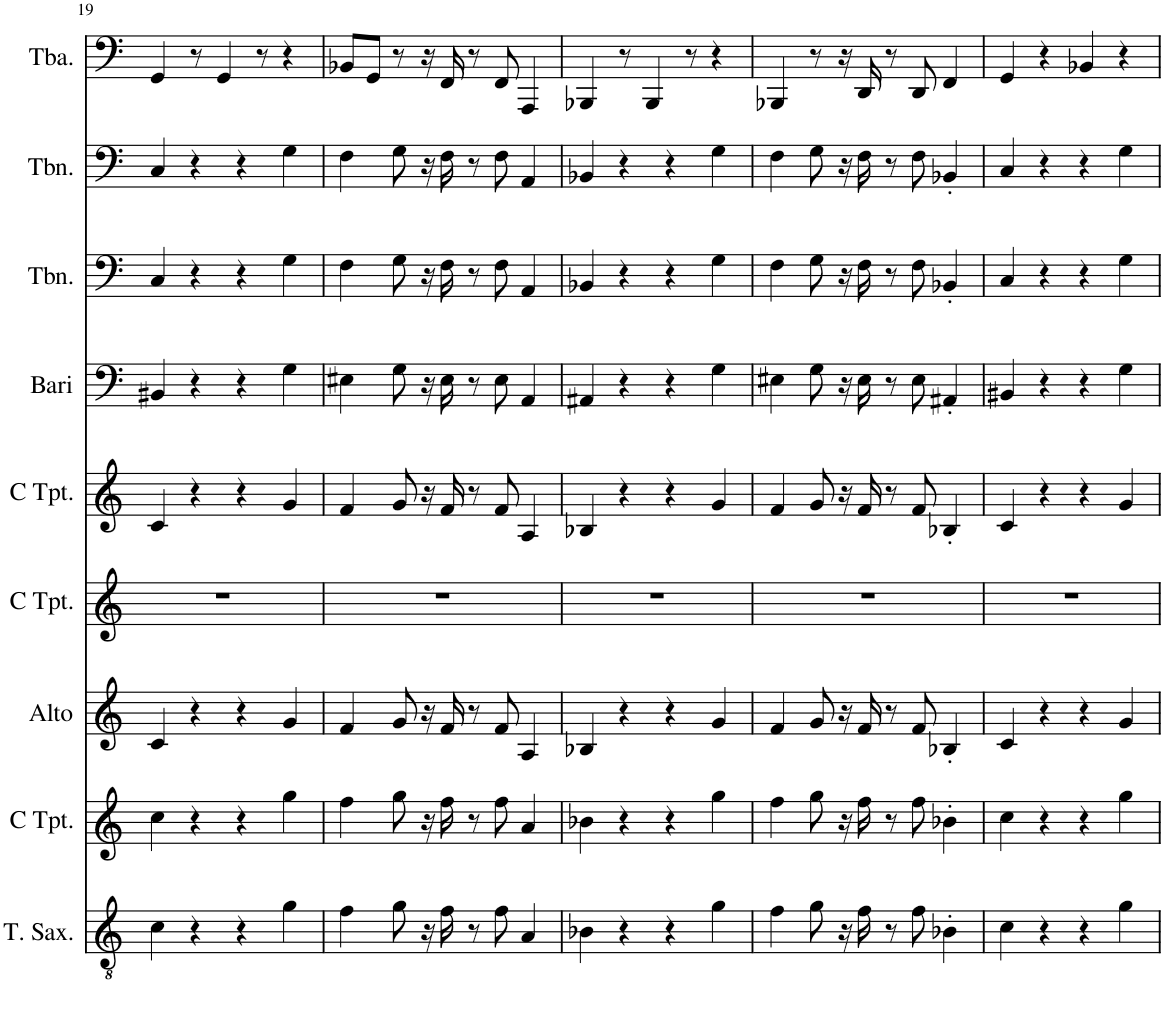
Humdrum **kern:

**kern	**kern	**kern	**kern	**kern	**kern	**kern	**kern	**kern
*part9	*part8	*part7	*part6	*part5	*part4	*part3	*part2	*part1
*staff9	*staff8	*staff7	*staff6	*staff5	*staff4	*staff3	*staff2	*staff1
*I"Tenor Saxophone	*I"C Trumpet	*I"Alto Sax	*I"C Trumpet	*I"C Trumpet	*I"Baritone Sax	*I"Trombone	*I"Trombone	*I"Tuba
*I'T. Sax.	*I'C Tpt.	*I'Alto	*I'C Tpt.	*I'C Tpt.	*I'Bari	*I'Tbn.	*I'Tbn.	*I'Tba.
!!LO:PB:g=z
*clefGv2	*clefG2	*clefG2	*clefG2	*clefG2	*clefF4	*clefF4	*clefF4	*clefF4
*Trd8c14	*	*	*	*	*	*	*	*
*k[]	*k[]	*k[]	*k[]	*k[]	*k[]	*k[]	*k[]	*k[]
*M4/4	*M4/4	*M4/4	*M4/4	*M4/4	*M4/4	*M4/4	*M4/4	*M4/4
=19	=19	=19	=19	=19	=19	=19	=19	=19
4c\	4cc\	4c/	1r	4c/	4BB#X/	4C/	4C/	4GG/
4r	4r	4r	.	4r	4r	4r	4r	8r
.	.	.	.	.	.	.	.	4GG/
4r	4r	4r	.	4r	4r	4r	4r	.
.	.	.	.	.	.	.	.	8r
4g\	4gg\	4g/	.	4g/	4G\	4G\	4G\	4r
=20	=20	=20	=20	=20	=20	=20	=20	=20
4f\	4ff\	4f/	1r	4f/	4E#X\	4F\	4F\	8BB-X/L
.	.	.	.	.	.	.	.	8GG/J
8g\	8gg\	8g/	.	8g/	8G\	8G\	8G\	8r
16r	16r	16r	.	16r	16r	16r	16r	16r
16f\	16ff\	16f/	.	16f/	16E#\	16F\	16F\	16FF/
8r	8r	8r	.	8r	8r	8r	8r	8r
8f\	8ff\	8f/	.	8f/	8E#\	8F\	8F\	8FF/
4A/	4a/	4A/	.	4A/	4AA/	4AA/	4AA/	4AAA/
=21	=21	=21	=21	=21	=21	=21	=21	=21
4B-X\	4b-X\	4B-X/	1r	4B-X/	4AA#X/	4BB-X/	4BB-X/	4BBB-X/
4r	4r	4r	.	4r	4r	4r	4r	8r
.	.	.	.	.	.	.	.	4BBB-/
4r	4r	4r	.	4r	4r	4r	4r	.
.	.	.	.	.	.	.	.	8r
4g\	4gg\	4g/	.	4g/	4G\	4G\	4G\	4r
=22	=22	=22	=22	=22	=22	=22	=22	=22
4f\	4ff\	4f/	1r	4f/	4E#X\	4F\	4F\	4BBB-X/
8g\	8gg\	8g/	.	8g/	8G\	8G\	8G\	8r
16r	16r	16r	.	16r	16r	16r	16r	16r
16f\	16ff\	16f/	.	16f/	16E#\	16F\	16F\	16DD/
8r	8r	8r	.	8r	8r	8r	8r	8r
8f\	8ff\	8f/	.	8f/	8E#\	8F\	8F\	8DD/
4B-X'\	4b-X'\	4B-X'/	.	4B-X'/	4AA#X'/	4BB-X'/	4BB-X'/	4FF/
=23	=23	=23	=23	=23	=23	=23	=23	=23
4c\	4cc\	4c/	1r	4c/	4BB#X/	4C/	4C/	4GG/
4r	4r	4r	.	4r	4r	4r	4r	4r
4r	4r	4r	.	4r	4r	4r	4r	4BB-X/
4g\	4gg\	4g/	.	4g/	4G\	4G\	4G\	4r
=	=	=	=	=	=	=	=	=
*-	*-	*-	*-	*-	*-	*-	*-	*-
